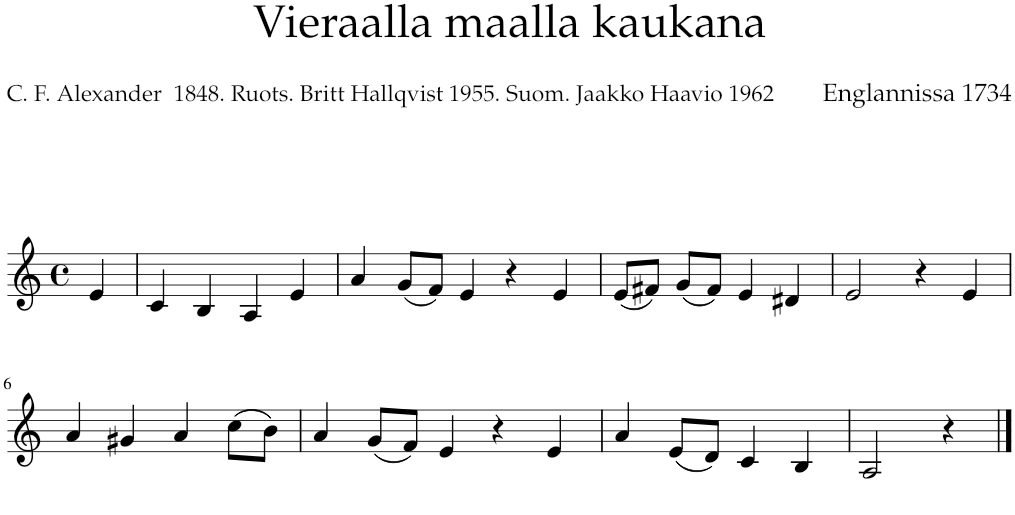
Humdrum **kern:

**kern
*part1
*staff1
*I"Staff
*clefG2
*k[]
*M4/4
*met(c)
=1
4e/
=2
4c/
4B/
4A/
4e/
=3
4a/
(8g/L
8f/J)
4e/
4r
4e/
=4
(8e/L
8f#X/J)
(8g/L
8f#/J)
4e/
4d#X/
=5
2e/
4r
4e/
!!LO:LB:g=z
=6
4a/
4g#X/
4a/
(8cc\L
8b\J)
=7
4a/
(8g/L
8f/J)
4e/
4r
4e/
=8
4a/
(8e/L
8d/J)
4c/
4B/
=9
2A/
4r
==
*-
